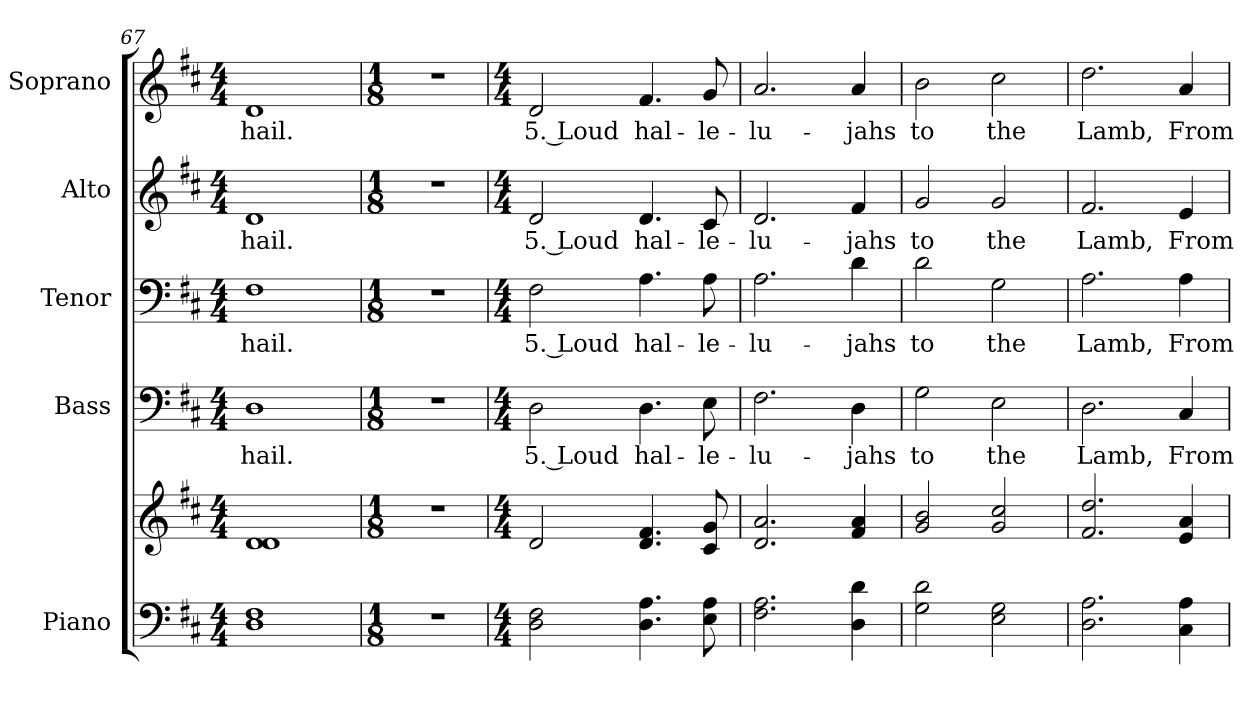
**kern	**kern	**kern	**text	**kern	**text	**kern	**text	**kern	**text
*part5	*part5	*part4	*part4	*part3	*part3	*part2	*part2	*part1	*part1
*staff6	*staff5	*staff4	*staff4	*staff3	*staff3	*staff2	*staff2	*staff1	*staff1
*I"Piano	*	*I"Bass	*	*I"Tenor	*	*I"Alto	*	*I"Soprano	*
*I'Pno.	*	*I'B.	*	*I'T.	*	*I'A.	*	*I'S.	*
*clefF4	*clefG2	*clefF4	*	*clefF4	*	*clefG2	*	*clefG2	*
*k[f#c#]	*k[f#c#]	*k[f#c#]	*	*k[f#c#]	*	*k[f#c#]	*	*k[f#c#]	*
*D:	*D:	*D:	*	*D:	*	*D:	*	*D:	*
*M4/4	*M4/4	*M4/4	*	*M4/4	*	*M4/4	*	*M4/4	*
=67	=67	=67	=67	=67	=67	=67	=67	=67	=67
*^	*	*	*	*	*	*	*	*	*
!	!	!	!	!LO:LY:b:color=#000000	!	!	!	!	!	!
!	!	!	!	!	!	!LO:LY:b:color=#000000	!	!	!	!
!	!	!	!	!	!	!	!	!LO:LY:b:color=#000000	!	!
!	!	!	!	!	!	!	!	!	!	!LO:LY:b:color=#000000
1F#i	1Di	1di 1di	1Di	hail.	1F#i	hail.	1di	hail.	1di	hail.
*v	*v	*	*	*	*	*	*	*	*	*
!!LO:PB:g=z
=68	=68	=68	=68	=68	=68	=68	=68	=68	=68
*M1/8	*M1/8	*M1/8	*	*M1/8	*	*M1/8	*	*M1/8	*
*^	*	*	*	*	*	*	*	*	*
!LO:N:vis=1	!	!LO:N:vis=1	!LO:N:vis=1	!	!LO:N:vis=1	!	!LO:N:vis=1	!	!LO:N:vis=1	!
*v	*v	*	*	*	*	*	*	*	*	*
8r	8r	8r	.	8r	.	8r	.	8r	.
=69	=69	=69	=69	=69	=69	=69	=69	=69	=69
*M4/4	*M4/4	*M4/4	*	*M4/4	*	*M4/4	*	*M4/4	*
!	!	!	!LO:LY:b:color=#000000	!	!	!	!	!	!
!	!	!	!	!	!LO:LY:b:color=#000000	!	!	!	!
!	!	!	!	!	!	!	!LO:LY:b:color=#000000	!	!
!	!	!	!	!	!	!	!	!	!LO:LY:b:color=#000000
2Di\ 2F#i	2di/	2Di\	5. Loud	2F#i\	5. Loud	2di/	5. Loud	2di/	5. Loud
!	!	!	!LO:LY:b:color=#000000	!	!	!	!	!	!
!	!	!	!	!	!LO:LY:b:color=#000000	!	!	!	!
!	!	!	!	!	!	!	!LO:LY:b:color=#000000	!	!
!	!	!	!	!	!	!	!	!	!LO:LY:b:color=#000000
4.Di\ 4.Ai	4.di/ 4.f#i	4.Di\	hal-	4.Ai\	hal-	4.di/	hal-	4.f#i/	hal-
!	!	!	!LO:LY:b:color=#000000	!	!	!	!	!	!
!	!	!	!	!	!LO:LY:b:color=#000000	!	!	!	!
!	!	!	!	!	!	!	!LO:LY:b:color=#000000	!	!
!	!	!	!	!	!	!	!	!	!LO:LY:b:color=#000000
8Ei\ 8Ai	8c#i/ 8gi	8Ei\	-le-	8Ai\	-le-	8c#i/	-le-	8gi/	-le-
=70	=70	=70	=70	=70	=70	=70	=70	=70	=70
!	!	!	!LO:LY:b:color=#000000	!	!	!	!	!	!
!	!	!	!	!	!LO:LY:b:color=#000000	!	!	!	!
!	!	!	!	!	!	!	!LO:LY:b:color=#000000	!	!
!	!	!	!	!	!	!	!	!	!LO:LY:b:color=#000000
2.F#i\ 2.Ai	2.di/ 2.ai	2.F#i\	-lu-	2.Ai\	-lu-	2.di/	-lu-	2.ai/	-lu-
!	!	!	!LO:LY:b:color=#000000	!	!	!	!	!	!
!	!	!	!	!	!LO:LY:b:color=#000000	!	!	!	!
!	!	!	!	!	!	!	!LO:LY:b:color=#000000	!	!
!	!	!	!	!	!	!	!	!	!LO:LY:b:color=#000000
4Di\ 4di	4f#i/ 4ai	4Di\	-jahs	4di\	-jahs	4f#i/	-jahs	4ai/	-jahs
!!LO:PB:g=z
=71	=71	=71	=71	=71	=71	=71	=71	=71	=71
!	!	!	!LO:LY:b:color=#000000	!	!	!	!	!	!
!	!	!	!	!	!LO:LY:b:color=#000000	!	!	!	!
!	!	!	!	!	!	!	!LO:LY:b:color=#000000	!	!
!	!	!	!	!	!	!	!	!	!LO:LY:b:color=#000000
2Gi\ 2di	2gi/ 2bi	2Gi\	to	2di\	to	2gi/	to	2bi\	to
!	!	!	!LO:LY:b:color=#000000	!	!	!	!	!	!
!	!	!	!	!	!LO:LY:b:color=#000000	!	!	!	!
!	!	!	!	!	!	!	!LO:LY:b:color=#000000	!	!
!	!	!	!	!	!	!	!	!	!LO:LY:b:color=#000000
2Ei\ 2Gi	2gi/ 2cc#i	2Ei\	the	2Gi\	the	2gi/	the	2cc#i\	the
=72	=72	=72	=72	=72	=72	=72	=72	=72	=72
!	!	!	!LO:LY:b:color=#000000	!	!	!	!	!	!
!	!	!	!	!	!LO:LY:b:color=#000000	!	!	!	!
!	!	!	!	!	!	!	!LO:LY:b:color=#000000	!	!
!	!	!	!	!	!	!	!	!	!LO:LY:b:color=#000000
2.Di\ 2.Ai	2.f#i/ 2.ddi	2.Di\	Lamb,	2.Ai\	Lamb,	2.f#i/	Lamb,	2.ddi\	Lamb,
!	!	!	!LO:LY:b:color=#000000	!	!	!	!	!	!
!	!	!	!	!	!LO:LY:b:color=#000000	!	!	!	!
!	!	!	!	!	!	!	!LO:LY:b:color=#000000	!	!
!	!	!	!	!	!	!	!	!	!LO:LY:b:color=#000000
4C#i\ 4Ai	4ei/ 4ai	4C#i/	From	4Ai\	From	4ei/	From	4ai/	From
=	=	=	=	=	=	=	=	=	=
*-	*-	*-	*-	*-	*-	*-	*-	*-	*-
